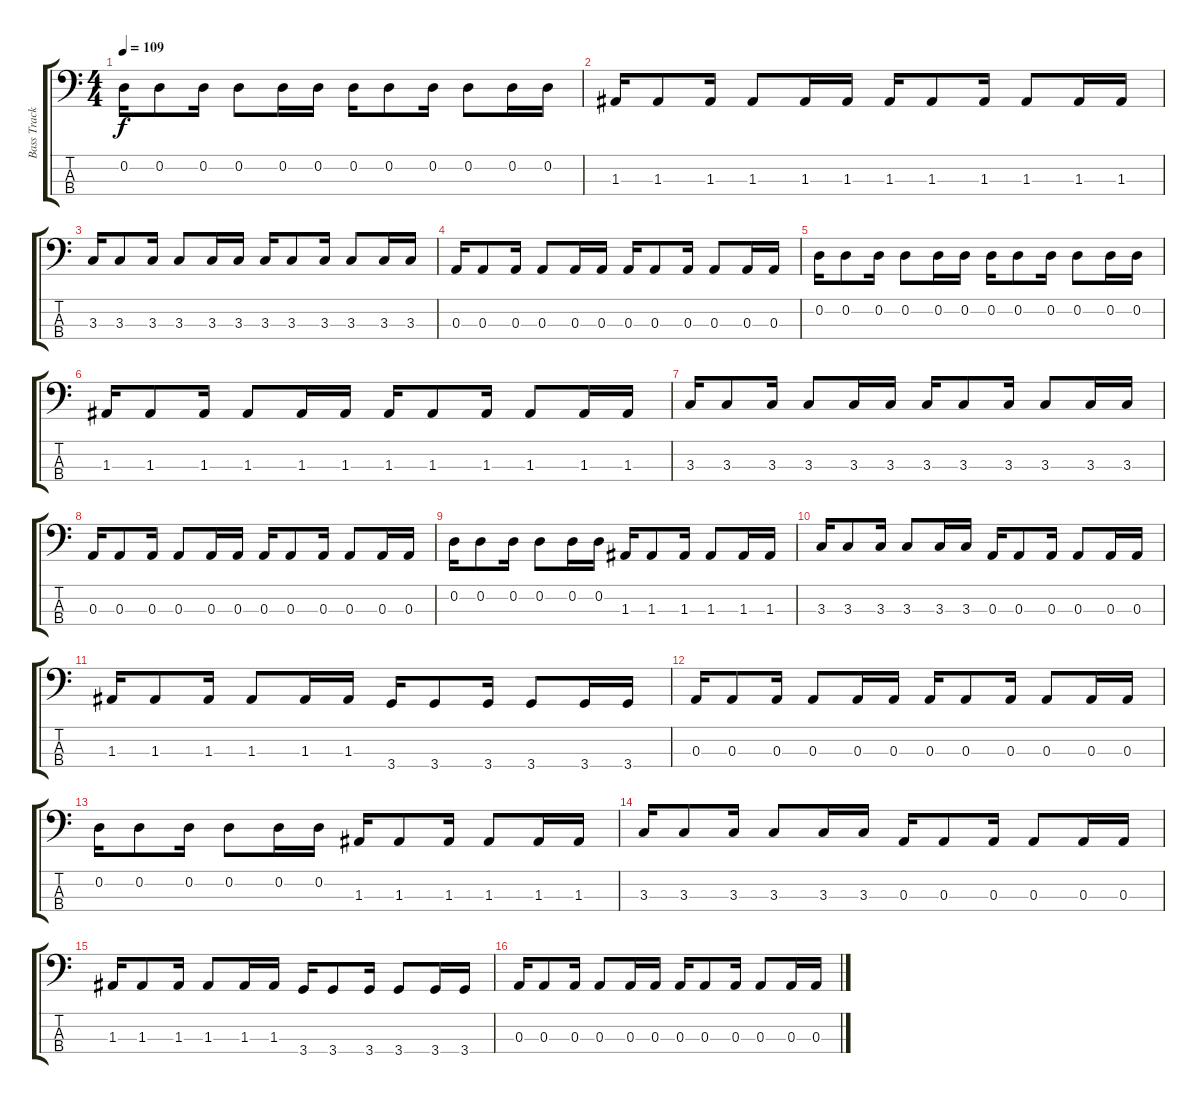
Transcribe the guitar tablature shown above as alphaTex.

\track ("Bass Track" "Bass Track") {instrument electricbasspick}
\staff {score tabs}
\tuning (G2 D2 A1 E1) {hide}
\ts (4 4)
\tempo 109
\clef f4
\ks c
0.2.16{dy f} 0.2.8 0.2.16 0.2.8 0.2.16 0.2.16 0.2.16 0.2.8 0.2.16 0.2.8 0.2.16 0.2.16 |
1.3.16 1.3.8 1.3.16 1.3.8 1.3.16 1.3.16 1.3.16 1.3.8 1.3.16 1.3.8 1.3.16 1.3.16 |
3.3.16 3.3.8 3.3.16 3.3.8 3.3.16 3.3.16 3.3.16 3.3.8 3.3.16 3.3.8 3.3.16 3.3.16 |
0.3.16 0.3.8 0.3.16 0.3.8 0.3.16 0.3.16 0.3.16 0.3.8 0.3.16 0.3.8 0.3.16 0.3.16 |
0.2.16 0.2.8 0.2.16 0.2.8 0.2.16 0.2.16 0.2.16 0.2.8 0.2.16 0.2.8 0.2.16 0.2.16 |
1.3.16 1.3.8 1.3.16 1.3.8 1.3.16 1.3.16 1.3.16 1.3.8 1.3.16 1.3.8 1.3.16 1.3.16 |
3.3.16 3.3.8 3.3.16 3.3.8 3.3.16 3.3.16 3.3.16 3.3.8 3.3.16 3.3.8 3.3.16 3.3.16 |
0.3.16 0.3.8 0.3.16 0.3.8 0.3.16 0.3.16 0.3.16 0.3.8 0.3.16 0.3.8 0.3.16 0.3.16 |
0.2.16 0.2.8 0.2.16 0.2.8 0.2.16 0.2.16 1.3.16 1.3.8 1.3.16 1.3.8 1.3.16 1.3.16 |
3.3.16 3.3.8 3.3.16 3.3.8 3.3.16 3.3.16 0.3.16 0.3.8 0.3.16 0.3.8 0.3.16 0.3.16 |
1.3.16 1.3.8 1.3.16 1.3.8 1.3.16 1.3.16 3.4.16 3.4.8 3.4.16 3.4.8 3.4.16 3.4.16 |
0.3.16 0.3.8 0.3.16 0.3.8 0.3.16 0.3.16 0.3.16 0.3.8 0.3.16 0.3.8 0.3.16 0.3.16 |
0.2.16 0.2.8 0.2.16 0.2.8 0.2.16 0.2.16 1.3.16 1.3.8 1.3.16 1.3.8 1.3.16 1.3.16 |
3.3.16 3.3.8 3.3.16 3.3.8 3.3.16 3.3.16 0.3.16 0.3.8 0.3.16 0.3.8 0.3.16 0.3.16 |
1.3.16 1.3.8 1.3.16 1.3.8 1.3.16 1.3.16 3.4.16 3.4.8 3.4.16 3.4.8 3.4.16 3.4.16 |
0.3.16 0.3.8 0.3.16 0.3.8 0.3.16 0.3.16 0.3.16 0.3.8 0.3.16 0.3.8 0.3.16 0.3.16
